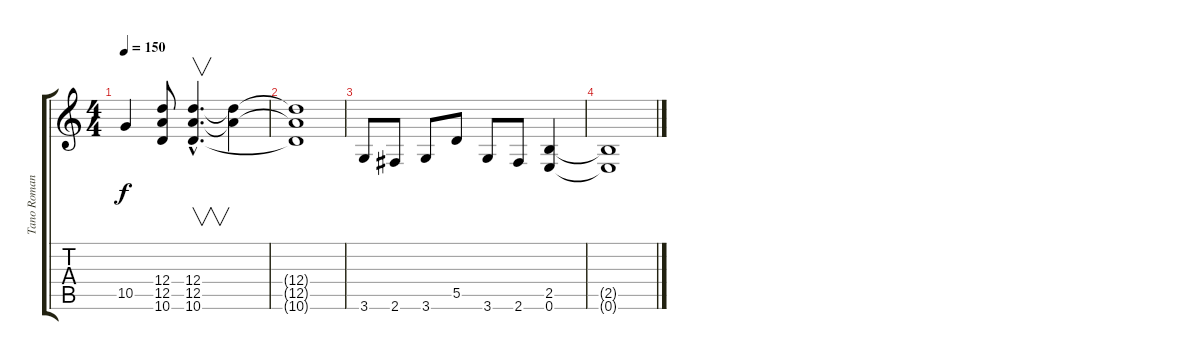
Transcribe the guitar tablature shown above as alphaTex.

\track ("Tano Romano" "Tano Roman") {instrument distortionguitar}
\staff {score tabs}
\tuning (E4 B3 G3 D3 A2 E2) {hide}
\ts (4 4)
\tempo 150
\clef g2
\ks c
10.5{t}.4{dy f} (12.4 12.5 10.6).8 (12.4{hac} 12.5{hac} 10.6{hac}).4{v d} (12.4{t} 12.5{t}).4 |
(12.4{t} 12.5{t} 10.6{t}).1 |
3.6.8 2.6.8 3.6.8 5.5.8 3.6.8 2.6.8 (2.5 0.6).4 |
(2.5{t} 0.6{t}).1
